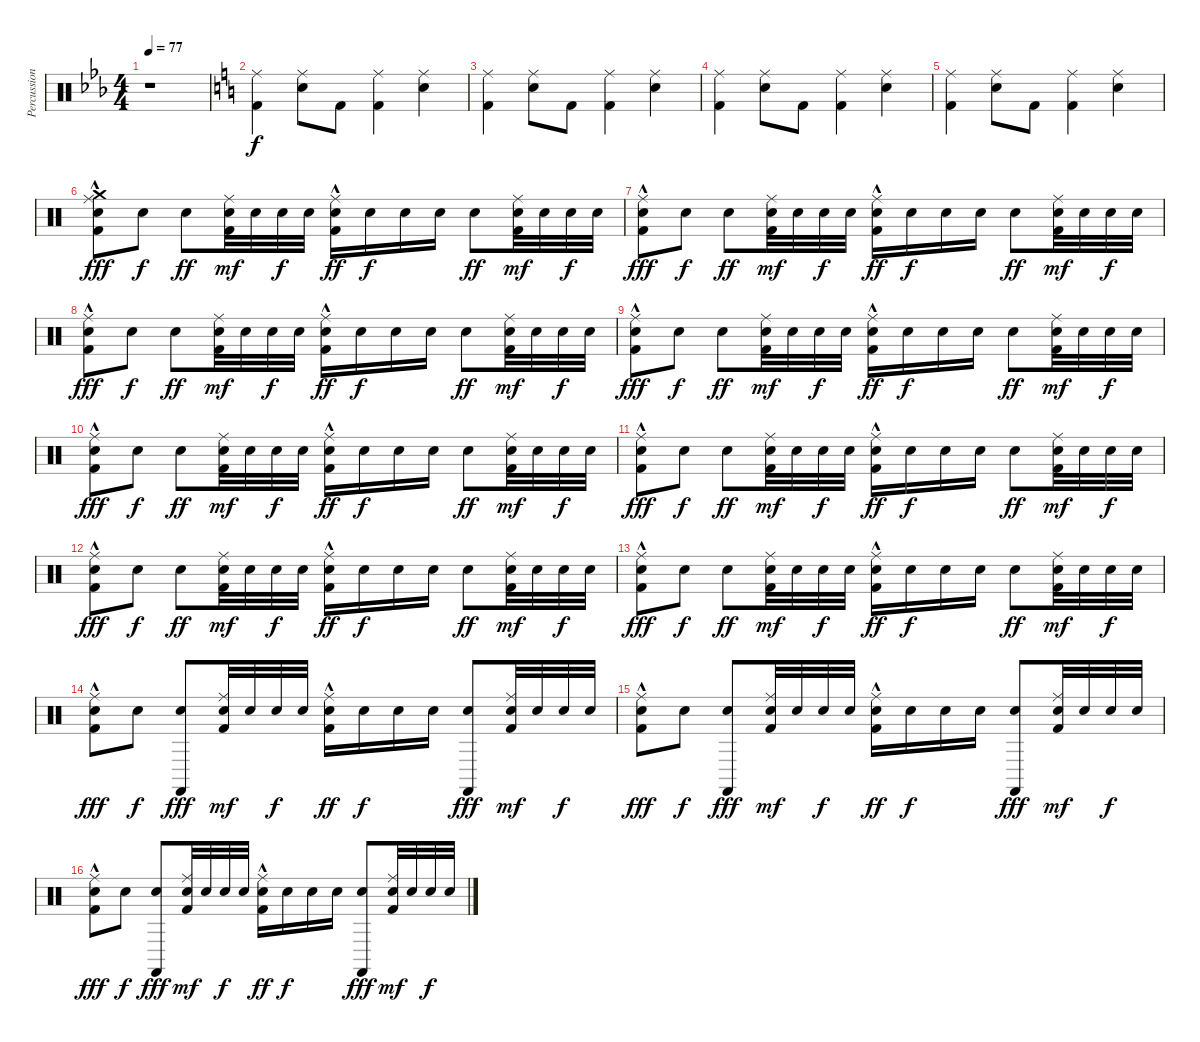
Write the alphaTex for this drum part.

\track ("Percussions" "Percussion") {instrument percussion}
\staff {score}
\articulation defaults
\ts (4 4)
\tempo 77
\clef neutral
\ks cminor
r.1{dy mp} |
\ks c
("Ride (middle)" "Kick (hit) 2").4{dy f} ("Ride (middle)" "Snare (hit) 2").8 "Kick (hit) 2".8 ("Ride (middle)" "Kick (hit) 2").4 ("Ride (middle)" "Snare (hit) 2").4 |
("Ride (middle)" "Kick (hit) 2").4 ("Ride (middle)" "Snare (hit) 2").8 "Kick (hit) 2".8 ("Ride (middle)" "Kick (hit) 2").4 ("Ride (middle)" "Snare (hit) 2").4 |
("Ride (middle)" "Kick (hit) 2").4 ("Ride (middle)" "Snare (hit) 2").8 "Kick (hit) 2".8 ("Ride (middle)" "Kick (hit) 2").4 ("Ride (middle)" "Snare (hit) 2").4 |
("Ride (middle)" "Kick (hit) 2").4 ("Ride (middle)" "Snare (hit) 2").8 "Kick (hit) 2".8 ("Ride (middle)" "Kick (hit) 2").4 ("Ride (middle)" "Snare (hit) 2").4 |
("Crash medium (hit)" "Ride (middle)"{hac} "Snare (hit) 2" "Kick (hit) 2"{hac}).8{dy fff} "Snare (hit) 2".8{dy f} "Snare (hit) 2".8{dy ff} ("Ride (middle)" "Snare (hit) 2" "Kick (hit) 2").32{dy mf} "Snare (hit) 2".32 "Snare (hit) 2".32{dy f} "Snare (hit) 2".32 ("Ride (middle)"{hac} "Snare (hit) 2" "Kick (hit) 2"{hac}).16{dy ff} "Snare (hit) 2".16{dy f} "Snare (hit) 2".16 "Snare (hit) 2".16 "Snare (hit) 2".8{dy ff} ("Ride (middle)" "Snare (hit) 2" "Kick (hit) 2").32{dy mf} "Snare (hit) 2".32 "Snare (hit) 2".32{dy f} "Snare (hit) 2".32 |
("Ride (middle)"{hac} "Snare (hit) 2" "Kick (hit) 2"{hac}).8{dy fff} "Snare (hit) 2".8{dy f} "Snare (hit) 2".8{dy ff} ("Ride (middle)" "Snare (hit) 2" "Kick (hit) 2").32{dy mf} "Snare (hit) 2".32 "Snare (hit) 2".32{dy f} "Snare (hit) 2".32 ("Ride (middle)"{hac} "Snare (hit) 2" "Kick (hit) 2"{hac}).16{dy ff} "Snare (hit) 2".16{dy f} "Snare (hit) 2".16 "Snare (hit) 2".16 "Snare (hit) 2".8{dy ff} ("Ride (middle)" "Snare (hit) 2" "Kick (hit) 2").32{dy mf} "Snare (hit) 2".32 "Snare (hit) 2".32{dy f} "Snare (hit) 2".32 |
("Ride (middle)"{hac} "Snare (hit) 2" "Kick (hit) 2"{hac}).8{dy fff} "Snare (hit) 2".8{dy f} "Snare (hit) 2".8{dy ff} ("Ride (middle)" "Snare (hit) 2" "Kick (hit) 2").32{dy mf} "Snare (hit) 2".32 "Snare (hit) 2".32{dy f} "Snare (hit) 2".32 ("Ride (middle)"{hac} "Snare (hit) 2" "Kick (hit) 2"{hac}).16{dy ff} "Snare (hit) 2".16{dy f} "Snare (hit) 2".16 "Snare (hit) 2".16 "Snare (hit) 2".8{dy ff} ("Ride (middle)" "Snare (hit) 2" "Kick (hit) 2").32{dy mf} "Snare (hit) 2".32 "Snare (hit) 2".32{dy f} "Snare (hit) 2".32 |
("Ride (middle)"{hac} "Snare (hit) 2" "Kick (hit) 2"{hac}).8{dy fff} "Snare (hit) 2".8{dy f} "Snare (hit) 2".8{dy ff} ("Ride (middle)" "Snare (hit) 2" "Kick (hit) 2").32{dy mf} "Snare (hit) 2".32 "Snare (hit) 2".32{dy f} "Snare (hit) 2".32 ("Ride (middle)"{hac} "Snare (hit) 2" "Kick (hit) 2"{hac}).16{dy ff} "Snare (hit) 2".16{dy f} "Snare (hit) 2".16 "Snare (hit) 2".16 "Snare (hit) 2".8{dy ff} ("Ride (middle)" "Snare (hit) 2" "Kick (hit) 2").32{dy mf} "Snare (hit) 2".32 "Snare (hit) 2".32{dy f} "Snare (hit) 2".32 |
("Ride (middle)"{hac} "Snare (hit) 2" "Kick (hit) 2"{hac}).8{dy fff} "Snare (hit) 2".8{dy f} "Snare (hit) 2".8{dy ff} ("Ride (middle)" "Snare (hit) 2" "Kick (hit) 2").32{dy mf} "Snare (hit) 2".32 "Snare (hit) 2".32{dy f} "Snare (hit) 2".32 ("Ride (middle)"{hac} "Snare (hit) 2" "Kick (hit) 2"{hac}).16{dy ff} "Snare (hit) 2".16{dy f} "Snare (hit) 2".16 "Snare (hit) 2".16 "Snare (hit) 2".8{dy ff} ("Ride (middle)" "Snare (hit) 2" "Kick (hit) 2").32{dy mf} "Snare (hit) 2".32 "Snare (hit) 2".32{dy f} "Snare (hit) 2".32 |
("Ride (middle)"{hac} "Snare (hit) 2" "Kick (hit) 2"{hac}).8{dy fff} "Snare (hit) 2".8{dy f} "Snare (hit) 2".8{dy ff} ("Ride (middle)" "Snare (hit) 2" "Kick (hit) 2").32{dy mf} "Snare (hit) 2".32 "Snare (hit) 2".32{dy f} "Snare (hit) 2".32 ("Ride (middle)"{hac} "Snare (hit) 2" "Kick (hit) 2"{hac}).16{dy ff} "Snare (hit) 2".16{dy f} "Snare (hit) 2".16 "Snare (hit) 2".16 "Snare (hit) 2".8{dy ff} ("Ride (middle)" "Snare (hit) 2" "Kick (hit) 2").32{dy mf} "Snare (hit) 2".32 "Snare (hit) 2".32{dy f} "Snare (hit) 2".32 |
("Ride (middle)"{hac} "Snare (hit) 2" "Kick (hit) 2"{hac}).8{dy fff} "Snare (hit) 2".8{dy f} "Snare (hit) 2".8{dy ff} ("Ride (middle)" "Snare (hit) 2" "Kick (hit) 2").32{dy mf} "Snare (hit) 2".32 "Snare (hit) 2".32{dy f} "Snare (hit) 2".32 ("Ride (middle)"{hac} "Snare (hit) 2" "Kick (hit) 2"{hac}).16{dy ff} "Snare (hit) 2".16{dy f} "Snare (hit) 2".16 "Snare (hit) 2".16 "Snare (hit) 2".8{dy ff} ("Ride (middle)" "Snare (hit) 2" "Kick (hit) 2").32{dy mf} "Snare (hit) 2".32 "Snare (hit) 2".32{dy f} "Snare (hit) 2".32 |
("Ride (middle)"{hac} "Snare (hit) 2" "Kick (hit) 2"{hac}).8{dy fff} "Snare (hit) 2".8{dy f} "Snare (hit) 2".8{dy ff} ("Ride (middle)" "Snare (hit) 2" "Kick (hit) 2").32{dy mf} "Snare (hit) 2".32 "Snare (hit) 2".32{dy f} "Snare (hit) 2".32 ("Ride (middle)"{hac} "Snare (hit) 2" "Kick (hit) 2"{hac}).16{dy ff} "Snare (hit) 2".16{dy f} "Snare (hit) 2".16 "Snare (hit) 2".16 "Snare (hit) 2".8{dy ff} ("Ride (middle)" "Snare (hit) 2" "Kick (hit) 2").32{dy mf} "Snare (hit) 2".32 "Snare (hit) 2".32{dy f} "Snare (hit) 2".32 |
("Ride (middle)"{hac} "Snare (hit) 2" "Kick (hit) 2"{hac}).8{dy fff} "Snare (hit) 2".8{dy f} ("Snare (hit) 2" "Castanets (hit)").8{dy fff} ("Ride (middle)" "Snare (hit) 2" "Kick (hit) 2").32{dy mf} "Snare (hit) 2".32 "Snare (hit) 2".32{dy f} "Snare (hit) 2".32 ("Ride (middle)"{hac} "Snare (hit) 2" "Kick (hit) 2"{hac}).16{dy ff} "Snare (hit) 2".16{dy f} "Snare (hit) 2".16 "Snare (hit) 2".16 ("Snare (hit) 2" "Castanets (hit)").8{dy fff} ("Ride (middle)" "Snare (hit) 2" "Kick (hit) 2").32{dy mf} "Snare (hit) 2".32 "Snare (hit) 2".32{dy f} "Snare (hit) 2".32 |
("Ride (middle)"{hac} "Snare (hit) 2" "Kick (hit) 2"{hac}).8{dy fff} "Snare (hit) 2".8{dy f} ("Snare (hit) 2" "Castanets (hit)").8{dy fff} ("Ride (middle)" "Snare (hit) 2" "Kick (hit) 2").32{dy mf} "Snare (hit) 2".32 "Snare (hit) 2".32{dy f} "Snare (hit) 2".32 ("Ride (middle)"{hac} "Snare (hit) 2" "Kick (hit) 2"{hac}).16{dy ff} "Snare (hit) 2".16{dy f} "Snare (hit) 2".16 "Snare (hit) 2".16 ("Snare (hit) 2" "Castanets (hit)").8{dy fff} ("Ride (middle)" "Snare (hit) 2" "Kick (hit) 2").32{dy mf} "Snare (hit) 2".32 "Snare (hit) 2".32{dy f} "Snare (hit) 2".32 |
("Ride (middle)"{hac} "Snare (hit) 2" "Kick (hit) 2"{hac}).8{dy fff} "Snare (hit) 2".8{dy f} ("Snare (hit) 2" "Castanets (hit)").8{dy fff} ("Ride (middle)" "Snare (hit) 2" "Kick (hit) 2").32{dy mf} "Snare (hit) 2".32 "Snare (hit) 2".32{dy f} "Snare (hit) 2".32 ("Ride (middle)"{hac} "Snare (hit) 2" "Kick (hit) 2"{hac}).16{dy ff} "Snare (hit) 2".16{dy f} "Snare (hit) 2".16 "Snare (hit) 2".16 ("Snare (hit) 2" "Castanets (hit)").8{dy fff} ("Ride (middle)" "Snare (hit) 2" "Kick (hit) 2").32{dy mf} "Snare (hit) 2".32 "Snare (hit) 2".32{dy f} "Snare (hit) 2".32
